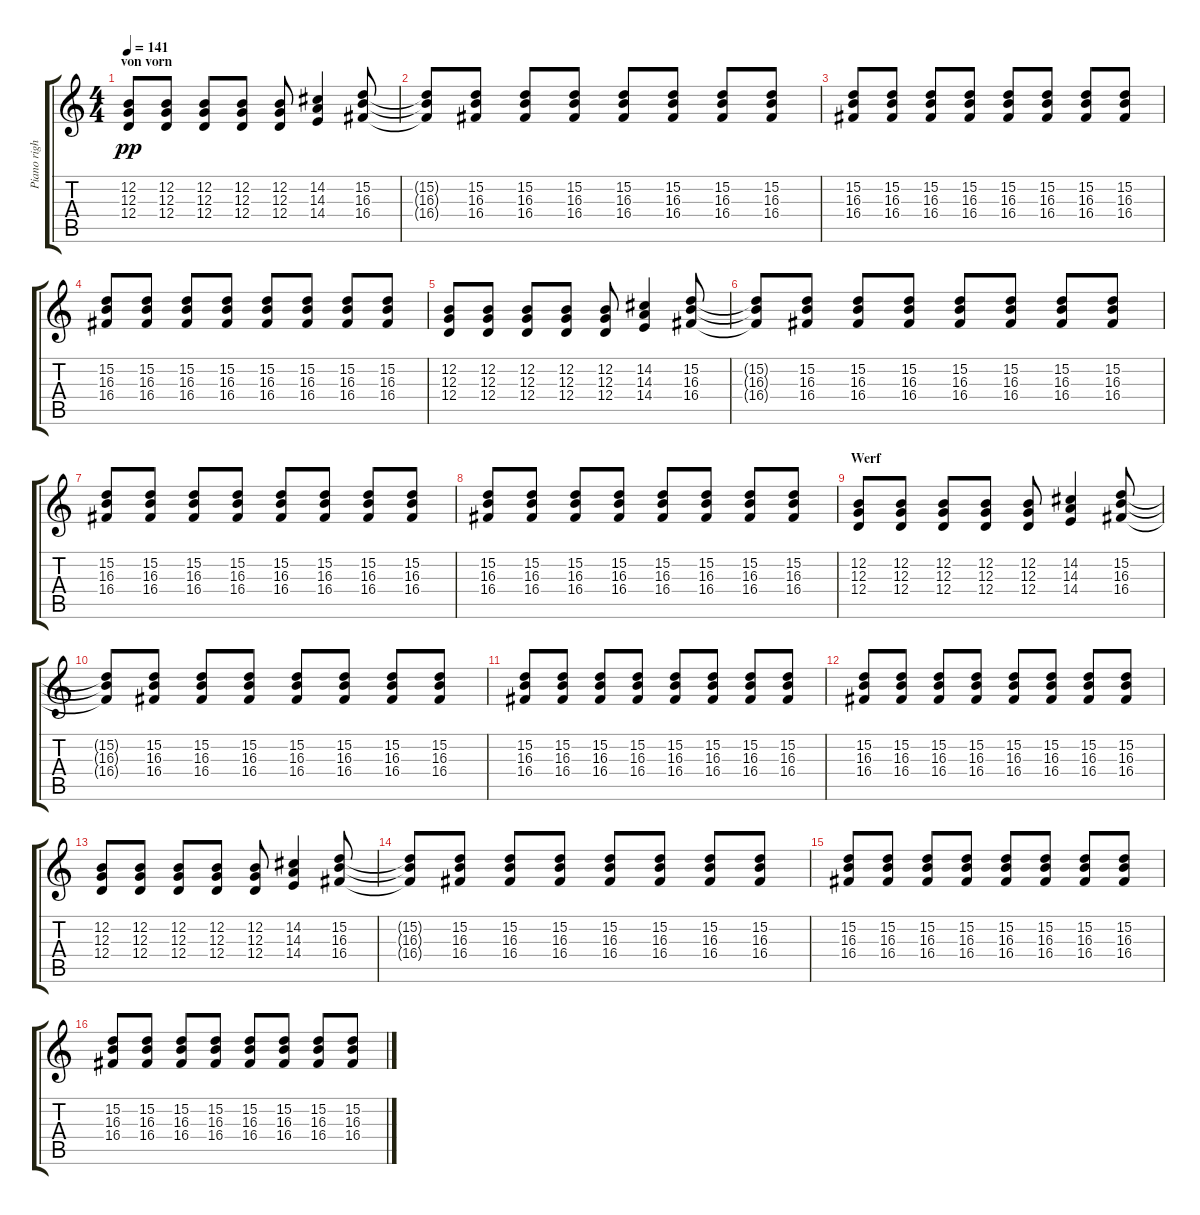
\track ("Piano right hand" "Piano righ") {instrument acousticgrandpiano}
\staff {score tabs}
\tuning (E4 B3 G3 D3 A2 E2) {hide}
\ts (4 4)
\section ("" "von vorn")
\tempo 141
\clef g2
\ks c
(12.2 12.3 12.4).8{dy pp} (12.2 12.3 12.4).8 (12.2 12.3 12.4).8 (12.2 12.3 12.4).8 (12.2 12.3 12.4).8 (14.2 14.3 14.4).4 (15.2 16.3 16.4).8 |
(15.2{t} 16.3{t} 16.4{t}).8 (15.2 16.3 16.4).8 (15.2 16.3 16.4).8 (15.2 16.3 16.4).8 (15.2 16.3 16.4).8 (15.2 16.3 16.4).8 (15.2 16.3 16.4).8 (15.2 16.3 16.4).8 |
(15.2 16.3 16.4).8 (15.2 16.3 16.4).8 (15.2 16.3 16.4).8 (15.2 16.3 16.4).8 (15.2 16.3 16.4).8 (15.2 16.3 16.4).8 (15.2 16.3 16.4).8 (15.2 16.3 16.4).8 |
(15.2 16.3 16.4).8 (15.2 16.3 16.4).8 (15.2 16.3 16.4).8 (15.2 16.3 16.4).8 (15.2 16.3 16.4).8 (15.2 16.3 16.4).8 (15.2 16.3 16.4).8 (15.2 16.3 16.4).8 |
(12.2 12.3 12.4).8 (12.2 12.3 12.4).8 (12.2 12.3 12.4).8 (12.2 12.3 12.4).8 (12.2 12.3 12.4).8 (14.2 14.3 14.4).4 (15.2 16.3 16.4).8 |
(15.2{t} 16.3{t} 16.4{t}).8 (15.2 16.3 16.4).8 (15.2 16.3 16.4).8 (15.2 16.3 16.4).8 (15.2 16.3 16.4).8 (15.2 16.3 16.4).8 (15.2 16.3 16.4).8 (15.2 16.3 16.4).8 |
(15.2 16.3 16.4).8 (15.2 16.3 16.4).8 (15.2 16.3 16.4).8 (15.2 16.3 16.4).8 (15.2 16.3 16.4).8 (15.2 16.3 16.4).8 (15.2 16.3 16.4).8 (15.2 16.3 16.4).8 |
(15.2 16.3 16.4).8 (15.2 16.3 16.4).8 (15.2 16.3 16.4).8 (15.2 16.3 16.4).8 (15.2 16.3 16.4).8 (15.2 16.3 16.4).8 (15.2 16.3 16.4).8 (15.2 16.3 16.4).8 |
\section ("" "Werf")
(12.2 12.3 12.4).8 (12.2 12.3 12.4).8 (12.2 12.3 12.4).8 (12.2 12.3 12.4).8 (12.2 12.3 12.4).8 (14.2 14.3 14.4).4 (15.2 16.3 16.4).8 |
(15.2{t} 16.3{t} 16.4{t}).8 (15.2 16.3 16.4).8 (15.2 16.3 16.4).8 (15.2 16.3 16.4).8 (15.2 16.3 16.4).8 (15.2 16.3 16.4).8 (15.2 16.3 16.4).8 (15.2 16.3 16.4).8 |
(15.2 16.3 16.4).8 (15.2 16.3 16.4).8 (15.2 16.3 16.4).8 (15.2 16.3 16.4).8 (15.2 16.3 16.4).8 (15.2 16.3 16.4).8 (15.2 16.3 16.4).8 (15.2 16.3 16.4).8 |
(15.2 16.3 16.4).8 (15.2 16.3 16.4).8 (15.2 16.3 16.4).8 (15.2 16.3 16.4).8 (15.2 16.3 16.4).8 (15.2 16.3 16.4).8 (15.2 16.3 16.4).8 (15.2 16.3 16.4).8 |
(12.2 12.3 12.4).8 (12.2 12.3 12.4).8 (12.2 12.3 12.4).8 (12.2 12.3 12.4).8 (12.2 12.3 12.4).8 (14.2 14.3 14.4).4 (15.2 16.3 16.4).8 |
(15.2{t} 16.3{t} 16.4{t}).8 (15.2 16.3 16.4).8 (15.2 16.3 16.4).8 (15.2 16.3 16.4).8 (15.2 16.3 16.4).8 (15.2 16.3 16.4).8 (15.2 16.3 16.4).8 (15.2 16.3 16.4).8 |
(15.2 16.3 16.4).8 (15.2 16.3 16.4).8 (15.2 16.3 16.4).8 (15.2 16.3 16.4).8 (15.2 16.3 16.4).8 (15.2 16.3 16.4).8 (15.2 16.3 16.4).8 (15.2 16.3 16.4).8 |
(15.2 16.3 16.4).8 (15.2 16.3 16.4).8 (15.2 16.3 16.4).8 (15.2 16.3 16.4).8 (15.2 16.3 16.4).8 (15.2 16.3 16.4).8 (15.2 16.3 16.4).8 (15.2 16.3 16.4).8
